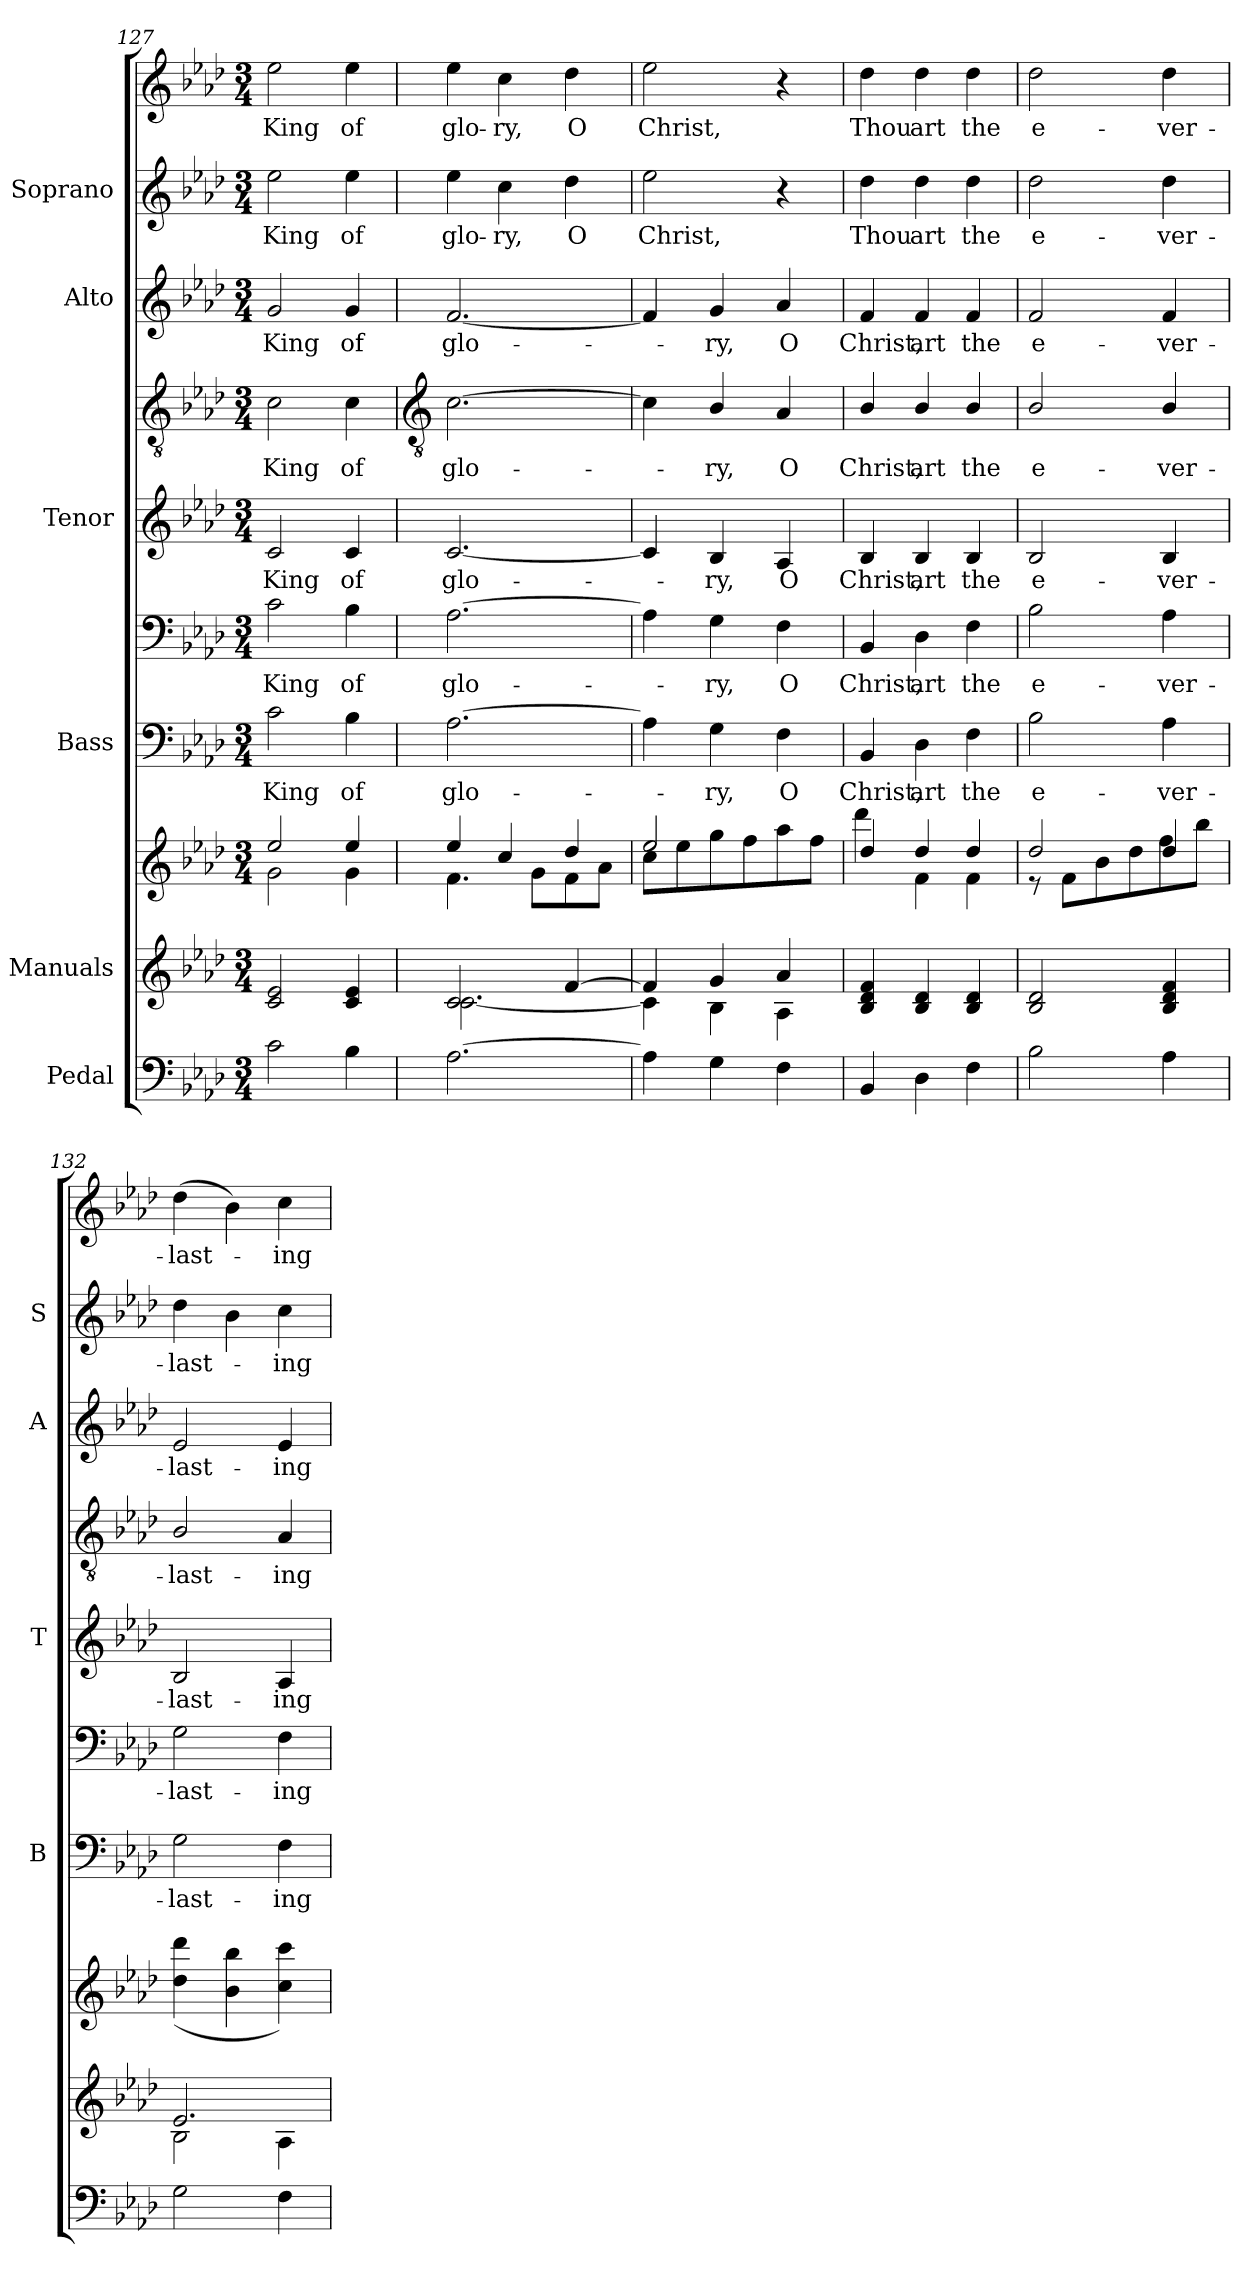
**kern	**kern	**kern	**kern	**text	**kern	**text	**kern	**text	**kern	**text	**kern	**text	**kern	**text	**kern	**text
*part6	*part5	*part5	*part4	*part4	*part4	*part4	*part3	*part3	*part3	*part3	*part2	*part2	*part1	*part1	*part1	*part1
*staff10	*staff9	*staff8	*staff7	*staff7	*staff6	*staff6	*staff5	*staff5	*staff4	*staff4	*staff3	*staff3	*staff2	*staff2	*staff1	*staff1
*I"Pedal	*I"Manuals	*	*I"Bass	*	*	*	*I"Tenor	*	*	*	*I"Alto	*	*I"Soprano	*	*	*
*	*	*	*I'B	*	*	*	*I'T	*	*	*	*I'A	*	*I'S	*	*	*
*clefF4	*clefG2	*clefG2	*	*	*clefF4	*	*	*	*clefGv2	*	*clefG2	*	*	*	*clefG2	*
*k[b-e-a-d-]	*k[b-e-a-d-]	*k[b-e-a-d-]	*k[b-e-a-d-]	*	*k[b-e-a-d-]	*	*k[b-e-a-d-]	*	*k[b-e-a-d-]	*	*k[b-e-a-d-]	*	*k[b-e-a-d-]	*	*k[b-e-a-d-]	*
*A-:	*A-:	*A-:	*A-:	*	*A-:	*	*A-:	*	*A-:	*	*A-:	*	*A-:	*	*A-:	*
*M3/4	*M3/4	*M3/4	*M3/4	*	*M3/4	*	*M3/4	*	*M3/4	*	*M3/4	*	*M3/4	*	*M3/4	*
=127	=127	=127	=127	=127	=127	=127	=127	=127	=127	=127	=127	=127	=127	=127	=127	=127
*	*	*^	*	*	*	*	*	*	*	*	*	*	*	*	*	*
!	!	!	!	!	!LO:LY:b	!	!LO:LY:b	!	!LO:LY:b	!	!LO:LY:b	!	!LO:LY:b	!	!LO:LY:b	!	!LO:LY:b
2c	2c 2e-	2ee-	2g\	2c	King	2c	King	2c	King	2c	King	2g	King	2ee-	King	2ee-	King
!	!	!	!	!	!LO:LY:b	!	!LO:LY:b	!	!LO:LY:b	!	!LO:LY:b	!	!LO:LY:b	!	!LO:LY:b	!	!LO:LY:b
4B-	4c 4e-	4ee-	4g\	4B-	of	4B-	of	4c	of	4c	of	4g	of	4ee-	of	4ee-	of
!!LO:LB:g=z
=128	=128	=128	=128	=128	=128	=128	=128	=128	=128	=128	=128	=128	=128	=128	=128	=128	=128
*	*	*	*	*	*	*	*	*	*	*clefGv2	*	*	*	*	*	*	*
*	*^	*	*	*	*	*	*	*	*	*	*	*	*	*	*	*	*
!	!	!	!	!	!	!LO:LY:b	!	!LO:LY:b	!	!LO:LY:b	!	!LO:LY:b	!	!LO:LY:b	!	!LO:LY:b	!	!LO:LY:b
[2.A-	2c/	[2.c\	4ee-/	4.f\	[2.A-	glo-	[2.A-	glo-	[2.c	glo-	[2.c	glo-	[2.f	glo-	4ee-	glo-	4ee-	glo-
!	!	!	!	!	!	!	!	!	!	!	!	!	!	!	!	!LO:LY:b	!	!LO:LY:b
.	.	.	4cc/	.	.	.	.	.	.	.	.	.	.	.	4cc	-ry,	4cc	-ry,
.	.	.	.	8g\L	.	.	.	.	.	.	.	.	.	.	.	.	.	.
!	!	!	!	!	!	!	!	!	!	!	!	!	!	!	!	!LO:LY:b	!	!LO:LY:b
.	[4f/	.	4dd-/	8f\	.	.	.	.	.	.	.	.	.	.	4dd-	O	4dd-	O
.	.	.	.	8a-\J	.	.	.	.	.	.	.	.	.	.	.	.	.	.
=129	=129	=129	=129	=129	=129	=129	=129	=129	=129	=129	=129	=129	=129	=129	=129	=129	=129	=129
!	!	!	!	!	!	!	!	!	!	!	!	!	!	!	!	!LO:LY:b	!	!LO:LY:b
4A-]	4f/]	4c\]	2ee-/	8cc\L	4A-]	.	4A-]	.	4c]	.	4c]	.	4f]	.	2ee-	Christ,	2ee-	Christ,
.	.	.	.	8ee-\	.	.	.	.	.	.	.	.	.	.	.	.	.	.
!	!	!	!	!	!	!LO:LY:b	!	!LO:LY:b	!	!LO:LY:b	!	!LO:LY:b	!	!LO:LY:b	!	!	!	!
4G	4g/	4B-\	.	8gg\	4G	ry,	4G	ry,	4B-/	ry,	4B-/	ry,	4g	ry,	.	.	.	.
.	.	.	.	8ff\	.	.	.	.	.	.	.	.	.	.	.	.	.	.
!	!	!	!	!	!	!LO:LY:b	!	!LO:LY:b	!	!LO:LY:b	!	!LO:LY:b	!	!LO:LY:b	!	!	!	!
4F	4a-/	4A-\	4ryy	8aa-\	4F	O	4F	O	4A-	O	4A-	O	4a-	O	4r	.	4r	.
.	.	.	.	8ff\J	.	.	.	.	.	.	.	.	.	.	.	.	.	.
=130	=130	=130	=130	=130	=130	=130	=130	=130	=130	=130	=130	=130	=130	=130	=130	=130	=130	=130
!	!	!LO:N:vis=1	!	!	!	!LO:LY:b	!	!LO:LY:b	!	!LO:LY:b	!	!LO:LY:b	!	!LO:LY:b	!	!LO:LY:b	!	!LO:LY:b
4BB-	4B-/ 4d-/ 4f/	2.ryy	4dd-/	4ddd-\	4BB-	Christ,	4BB-	Christ,	4B-/	Christ,	4B-/	Christ,	4f	Christ,	4dd-	Thou	4dd-	Thou
!	!	!	!	!	!	!LO:LY:b	!	!LO:LY:b	!	!LO:LY:b	!	!LO:LY:b	!	!LO:LY:b	!	!LO:LY:b	!	!LO:LY:b
4D-	4B-/ 4d-/	.	4dd-/	4f\	4D-	art	4D-	art	4B-/	art	4B-/	art	4f	art	4dd-	art	4dd-	art
!	!	!	!	!	!	!LO:LY:b	!	!LO:LY:b	!	!LO:LY:b	!	!LO:LY:b	!	!LO:LY:b	!	!LO:LY:b	!	!LO:LY:b
4F	4B-/ 4d-/	.	4dd-/	4f\	4F	the	4F	the	4B-/	the	4B-/	the	4f	the	4dd-	the	4dd-	the
=131	=131	=131	=131	=131	=131	=131	=131	=131	=131	=131	=131	=131	=131	=131	=131	=131	=131	=131
!	!	!LO:N:vis=1	!	!	!	!LO:LY:b	!	!LO:LY:b	!	!LO:LY:b	!	!LO:LY:b	!	!LO:LY:b	!	!LO:LY:b	!	!LO:LY:b
2B-	2B-/ 2d-/	2.ryy	2dd-/	8r	2B-	e-	2B-	e-	2B-/	e-	2B-/	e-	2f	e-	2dd-	e-	2dd-	e-
.	.	.	.	8f\L	.	.	.	.	.	.	.	.	.	.	.	.	.	.
.	.	.	.	8b-\	.	.	.	.	.	.	.	.	.	.	.	.	.	.
.	.	.	.	8dd-\	.	.	.	.	.	.	.	.	.	.	.	.	.	.
!	!	!	!	!	!	!LO:LY:b	!	!LO:LY:b	!	!LO:LY:b	!	!LO:LY:b	!	!LO:LY:b	!	!LO:LY:b	!	!LO:LY:b
4A-	4B-/ 4d-/ 4f/	.	4dd-/	8ff\	4A-	-ver-	4A-	-ver-	4B-/	-ver-	4B-/	-ver-	4f	-ver-	4dd-	-ver-	4dd-	-ver-
.	.	.	.	8bb-\J	.	.	.	.	.	.	.	.	.	.	.	.	.	.
=132	=132	=132	=132	=132	=132	=132	=132	=132	=132	=132	=132	=132	=132	=132	=132	=132	=132	=132
!	!	!	!LO:N:vis=1	!	!	!LO:LY:b	!	!LO:LY:b	!	!LO:LY:b	!	!LO:LY:b	!	!LO:LY:b	!	!LO:LY:b	!	!LO:LY:b
2G	2.e-/	2B-\	2.ryy	(<4dd-\ 4ddd-\	2G	-last-	2G	-last-	2B-/	-last-	2B-/	-last-	2e-	-last-	4dd-	-last-	(>4dd-	-last-
.	.	.	.	4b-\ 4bb-\	.	.	.	.	.	.	.	.	.	.	4b-	.	4b-)	.
!	!	!	!	!	!	!LO:LY:b	!	!LO:LY:b	!	!LO:LY:b	!	!LO:LY:b	!	!LO:LY:b	!	!LO:LY:b	!	!LO:LY:b
4F	.	4A-\	.	4cc\ 4ccc\)	4F	-ing	4F	-ing	4A-	-ing	4A-	-ing	4e-	-ing	4cc	ing	4cc	ing
*	*v	*v	*	*	*	*	*	*	*	*	*	*	*	*	*	*	*	*
*	*	*v	*v	*	*	*	*	*	*	*	*	*	*	*	*	*	*
=	=	=	=	=	=	=	=	=	=	=	=	=	=	=	=	=
*-	*-	*-	*-	*-	*-	*-	*-	*-	*-	*-	*-	*-	*-	*-	*-	*-
